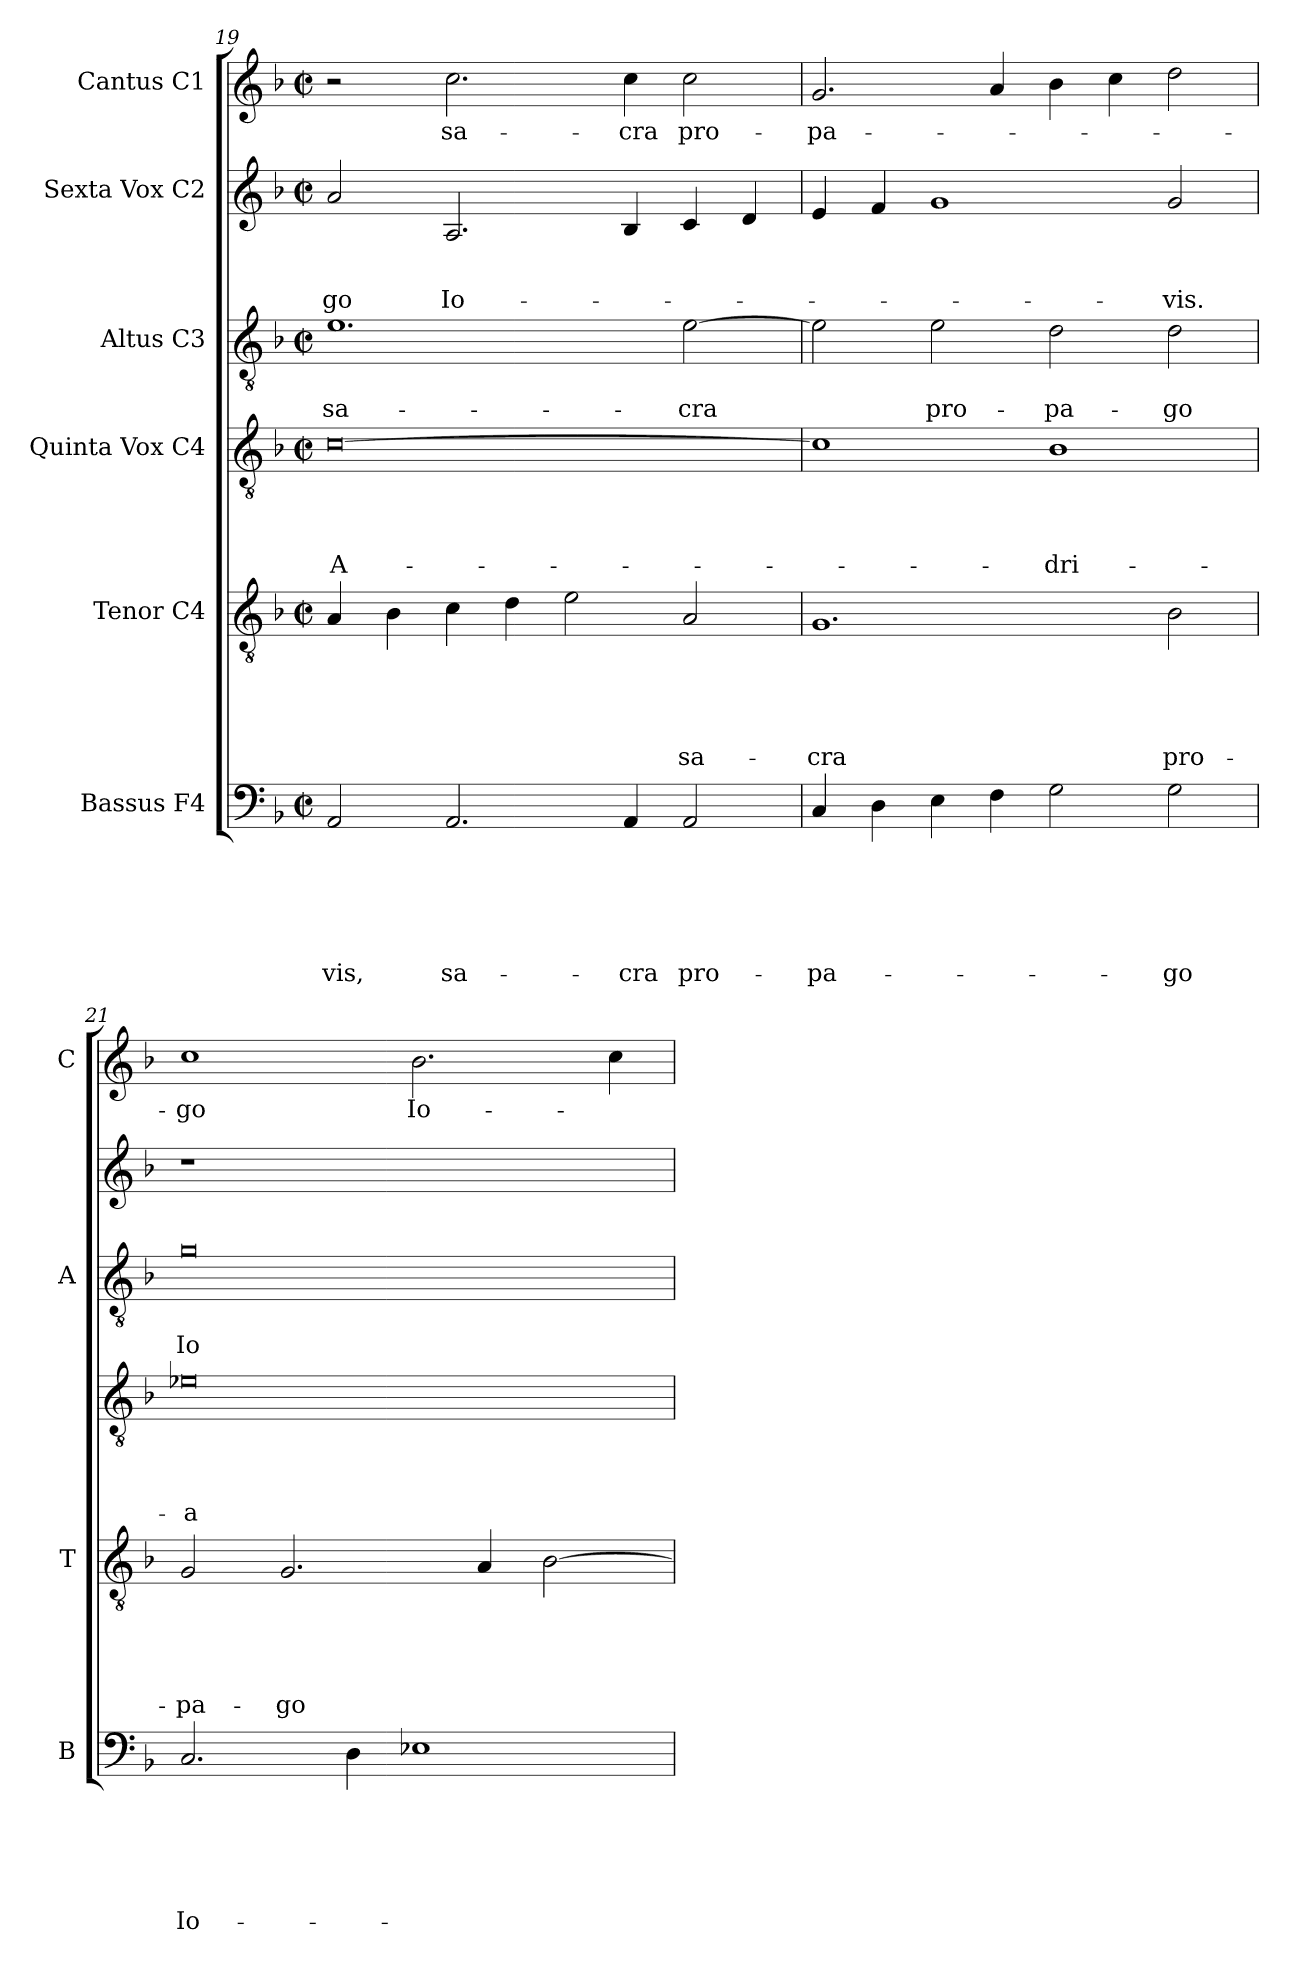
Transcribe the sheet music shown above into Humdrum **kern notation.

**kern	**text	**text	**text	**text	**text	**text	**kern	**text	**text	**text	**text	**text	**kern	**text	**text	**text	**text	**kern	**text	**text	**kern	**text	**text	**text	**kern	**text
*part6	*part6	*part6	*part6	*part6	*part6	*part6	*part5	*part5	*part5	*part5	*part5	*part5	*part4	*part4	*part4	*part4	*part4	*part3	*part3	*part3	*part2	*part2	*part2	*part2	*part1	*part1
*staff6	*staff6	*staff6	*staff6	*staff6	*staff6	*staff6	*staff5	*staff5	*staff5	*staff5	*staff5	*staff5	*staff4	*staff4	*staff4	*staff4	*staff4	*staff3	*staff3	*staff3	*staff2	*staff2	*staff2	*staff2	*staff1	*staff1
*I"Bassus F4	*	*	*	*	*	*	*I"Tenor C4	*	*	*	*	*	*I"Quinta Vox C4	*	*	*	*	*I"Altus C3	*	*	*I"Sexta Vox C2	*	*	*	*I"Cantus C1	*
*I'B	*	*	*	*	*	*	*I'T	*	*	*	*	*	*	*	*	*	*	*I'A	*	*	*	*	*	*	*I'C	*
*clefF4	*	*	*	*	*	*	*clefGv2	*	*	*	*	*	*clefGv2	*	*	*	*	*clefGv2	*	*	*clefG2	*	*	*	*clefG2	*
*k[b-]	*	*	*	*	*	*	*k[b-]	*	*	*	*	*	*k[b-]	*	*	*	*	*k[b-]	*	*	*k[b-]	*	*	*	*k[b-]	*
*F:	*	*	*	*	*	*	*F:	*	*	*	*	*	*F:	*	*	*	*	*F:	*	*	*F:	*	*	*	*F:	*
*M2/2	*	*	*	*	*	*	*M2/2	*	*	*	*	*	*M2/2	*	*	*	*	*M2/2	*	*	*M2/2	*	*	*	*M2/2	*
*met(c|)	*	*	*	*	*	*	*met(c|)	*	*	*	*	*	*met(c|)	*	*	*	*	*met(c|)	*	*	*met(c|)	*	*	*	*met(c|)	*
=19	=19	=19	=19	=19	=19	=19	=19	=19	=19	=19	=19	=19	=19	=19	=19	=19	=19	=19	=19	=19	=19	=19	=19	=19	=19	=19
!	!	!	!	!	!	!LO:LY:b	!	!	!	!	!	!	!	!	!	!	!LO:LY:b	!	!	!LO:LY:b	!	!	!	!LO:LY:b	!	!
2AA/	.	.	.	.	.	-vis,	4A/	.	.	.	.	.	[0c	.	.	.	A-	1.e	.	sa-	2a/	.	.	-go	2r	.
.	.	.	.	.	.	.	4B-\	.	.	.	.	.	.	.	.	.	.	.	.	.	.	.	.	.	.	.
!	!	!	!	!	!	!LO:LY:b	!	!	!	!	!	!	!	!	!	!	!	!	!	!	!	!	!	!LO:LY:b	!	!LO:LY:b
2.AA/	.	.	.	.	.	sa-	4c\	.	.	.	.	.	.	.	.	.	.	.	.	.	2.A/	.	.	Io-	2.cc\	sa-
.	.	.	.	.	.	.	4d\	.	.	.	.	.	.	.	.	.	.	.	.	.	.	.	.	.	.	.
.	.	.	.	.	.	.	2e\	.	.	.	.	.	.	.	.	.	.	.	.	.	.	.	.	.	.	.
!	!	!	!	!	!	!LO:LY:b	!	!	!	!	!	!	!	!	!	!	!	!	!	!	!	!	!	!	!	!LO:LY:b
4AA/	.	.	.	.	.	-cra	.	.	.	.	.	.	.	.	.	.	.	.	.	.	4B-/	.	.	.	4cc\	-cra
!	!	!	!	!	!	!LO:LY:b	!	!	!	!	!	!LO:LY:b	!	!	!	!	!	!	!	!LO:LY:b	!	!	!	!	!	!LO:LY:b
2AA/	.	.	.	.	.	pro-	2A/	.	.	.	.	sa-	.	.	.	.	.	[2e\	.	-cra	4c/	.	.	.	2cc\	pro-
.	.	.	.	.	.	.	.	.	.	.	.	.	.	.	.	.	.	.	.	.	4d/	.	.	.	.	.
=20	=20	=20	=20	=20	=20	=20	=20	=20	=20	=20	=20	=20	=20	=20	=20	=20	=20	=20	=20	=20	=20	=20	=20	=20	=20	=20
!	!	!	!	!	!	!LO:LY:b	!	!	!	!	!	!LO:LY:b	!	!	!	!	!	!	!	!	!	!	!	!	!	!LO:LY:b
4C/	.	.	.	.	.	-pa-	1.G	.	.	.	.	-cra	1c]	.	.	.	.	2e\]	.	.	4e/	.	.	.	2.g/	-pa-
4D\	.	.	.	.	.	.	.	.	.	.	.	.	.	.	.	.	.	.	.	.	4f/	.	.	.	.	.
!	!	!	!	!	!	!	!	!	!	!	!	!	!	!	!	!	!	!	!	!LO:LY:b	!	!	!	!	!	!
4E\	.	.	.	.	.	.	.	.	.	.	.	.	.	.	.	.	.	2e\	.	pro-	1g	.	.	.	.	.
4F\	.	.	.	.	.	.	.	.	.	.	.	.	.	.	.	.	.	.	.	.	.	.	.	.	4a/	.
!	!	!	!	!	!	!	!	!	!	!	!	!	!	!	!	!	!LO:LY:b	!	!	!LO:LY:b	!	!	!	!	!	!
2G\	.	.	.	.	.	.	.	.	.	.	.	.	1B-	.	.	.	-dri-	2d\	.	-pa-	.	.	.	.	4b-\	.
.	.	.	.	.	.	.	.	.	.	.	.	.	.	.	.	.	.	.	.	.	.	.	.	.	4cc\	.
!	!	!	!	!	!	!LO:LY:b	!	!	!	!	!	!LO:LY:b	!	!	!	!	!	!	!	!LO:LY:b	!	!	!	!LO:LY:b	!	!
2G\	.	.	.	.	.	-go	2B-\	.	.	.	.	pro-	.	.	.	.	.	2d\	.	-go	2g/	.	.	-vis.	2dd\	.
!!LO:LB:g=z
=21	=21	=21	=21	=21	=21	=21	=21	=21	=21	=21	=21	=21	=21	=21	=21	=21	=21	=21	=21	=21	=21	=21	=21	=21	=21	=21
!	!	!	!	!	!	!LO:LY:b	!	!	!	!	!	!LO:LY:b	!	!	!	!	!LO:LY:b	!	!	!LO:LY:b	!	!	!	!	!	!LO:LY:b
2.C/	.	.	.	.	.	Io-	2G/	.	.	.	.	-pa-	0e-X	.	.	.	-a-	0g	.	Io-	1r	.	.	.	1cc	-go
!	!	!	!	!	!	!	!	!	!	!	!	!LO:LY:b	!	!	!	!	!	!	!	!	!	!	!	!	!	!
.	.	.	.	.	.	.	2.G/	.	.	.	.	-go	.	.	.	.	.	.	.	.	.	.	.	.	.	.
4D\	.	.	.	.	.	.	.	.	.	.	.	.	.	.	.	.	.	.	.	.	.	.	.	.	.	.
!	!	!	!	!	!	!	!	!	!	!	!	!	!	!	!	!	!	!	!	!	!	!	!	!	!	!LO:LY:b
1E-X	.	.	.	.	.	.	.	.	.	.	.	.	.	.	.	.	.	.	.	.	1ryy	.	.	.	2.b-\	Io-
.	.	.	.	.	.	.	4A/	.	.	.	.	.	.	.	.	.	.	.	.	.	.	.	.	.	.	.
.	.	.	.	.	.	.	[2B-\	.	.	.	.	.	.	.	.	.	.	.	.	.	.	.	.	.	.	.
.	.	.	.	.	.	.	.	.	.	.	.	.	.	.	.	.	.	.	.	.	.	.	.	.	4cc\	.
=	=	=	=	=	=	=	=	=	=	=	=	=	=	=	=	=	=	=	=	=	=	=	=	=	=	=
*-	*-	*-	*-	*-	*-	*-	*-	*-	*-	*-	*-	*-	*-	*-	*-	*-	*-	*-	*-	*-	*-	*-	*-	*-	*-	*-
